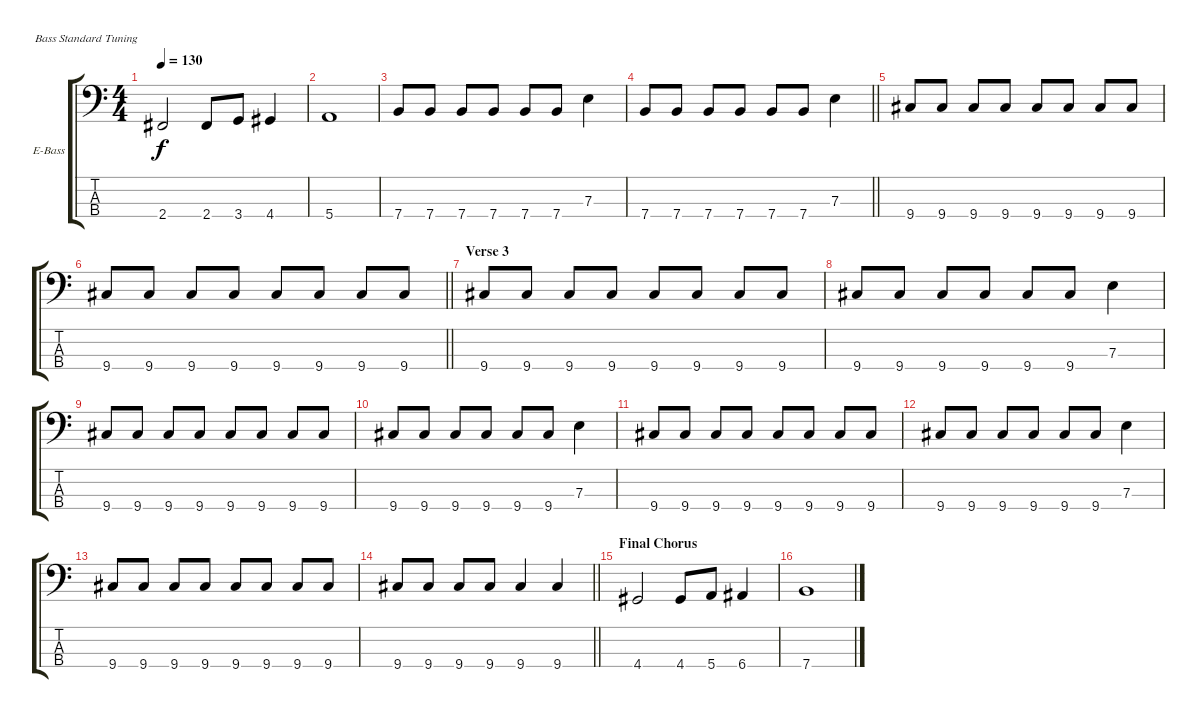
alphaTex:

\bracketExtendMode groupsimilarinstruments
\firstSystemTrackNameOrientation horizontal
\otherSystemsTrackNameOrientation horizontal
\track ("bass" "E-Bass") {instrument electricbasspick}
\staff {score tabs}
\tuning (G2 D2 A1 E1)
\ts (4 4)
\tempo 130
\clef f4
\ks c
2.4.2{dy f} 2.4.8 3.4.8 4.4.4 |
5.4.1 |
7.4.8 7.4.8 7.4.8 7.4.8 7.4.8 7.4.8 7.3.4 |
\barLineRight lightlight
7.4.8 7.4.8 7.4.8 7.4.8 7.4.8 7.4.8 7.3.4 |
\section ("" "")
9.4.8 9.4.8 9.4.8 9.4.8 9.4.8 9.4.8 9.4.8 9.4.8 |
\barLineRight lightlight
9.4.8 9.4.8 9.4.8 9.4.8 9.4.8 9.4.8 9.4.8 9.4.8 |
\section ("" "Verse 3")
9.4.8 9.4.8 9.4.8 9.4.8 9.4.8 9.4.8 9.4.8 9.4.8 |
9.4.8 9.4.8 9.4.8 9.4.8 9.4.8 9.4.8 7.3.4 |
9.4.8 9.4.8 9.4.8 9.4.8 9.4.8 9.4.8 9.4.8 9.4.8 |
9.4.8 9.4.8 9.4.8 9.4.8 9.4.8 9.4.8 7.3.4 |
9.4.8 9.4.8 9.4.8 9.4.8 9.4.8 9.4.8 9.4.8 9.4.8 |
9.4.8 9.4.8 9.4.8 9.4.8 9.4.8 9.4.8 7.3.4 |
9.4.8 9.4.8 9.4.8 9.4.8 9.4.8 9.4.8 9.4.8 9.4.8 |
\barLineRight lightlight
9.4.8 9.4.8 9.4.8 9.4.8 9.4.4 9.4.4 |
\section ("" "Final Chorus")
4.4.2 4.4.8 5.4.8 6.4.4 |
7.4.1
